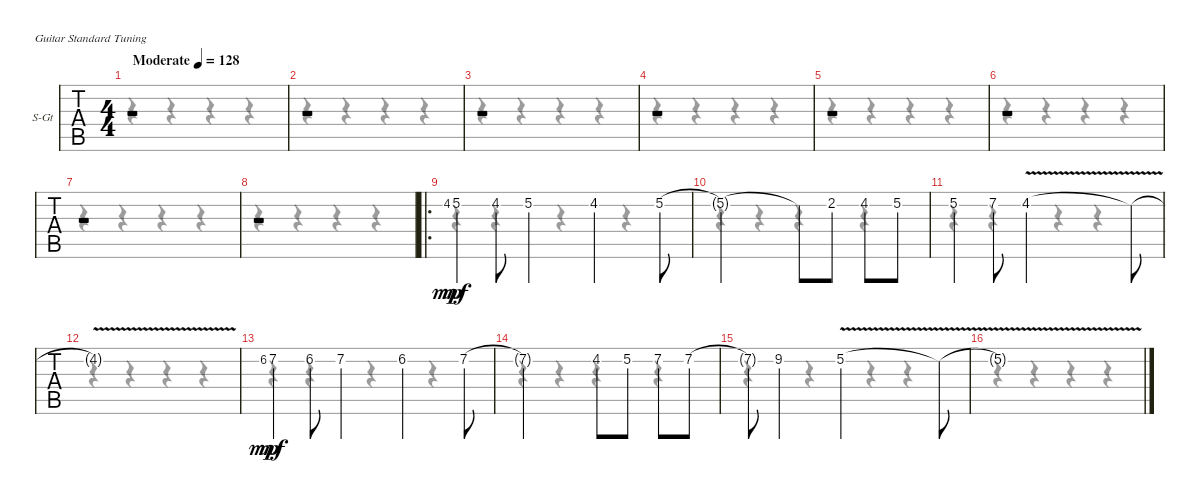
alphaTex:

\bracketExtendMode groupsimilarinstruments
\firstSystemTrackNameOrientation horizontal
\otherSystemsTrackNameOrientation horizontal
\track ("Steel Guitar" "S-Gt") {solo instrument acousticguitarsteel}
\staff {tabs}
\tuning (E4 B3 G3 D3 A2 E2)
\voice
\ts (4 4)
\beaming (8 2 2 2 2)
\tempo (128 "Moderate")
\clef g2
\ks c
r.1{dy mp instrument acousticguitarsteel} |
r.1 |
r.1 |
r.1 |
r.1 |
r.1 |
r.1 |
r.1 |
\ro
4.2.8{gr} 5.2.4{dy mf} 4.2.8 5.2.4 4.2.4 5.2.8 |
5.2{t}.2 5.2{t}.8 2.2.8 4.2.8 5.2.8 |
5.2.4 7.2.8 4.2{v}.2 4.2{v t}.8 |
4.2{v t}.1 |
6.2.8{gr dy mp} 7.2.4{dy mf} 6.2.8 7.2.4 6.2.4 7.2.8 |
7.2{t}.2 4.2.8 5.2.8 7.2.8 7.2.8 |
7.2{t}.8 9.2.4 5.2{v}.2 5.2{v t}.8 |
5.2{v t}.1
\voice
\clef g2
\ottava regular
\simile none
\ks c
r.4{dy mf} r.4 r.4 r.4 |
r.4 r.4 r.4 r.4 |
r.4 r.4 r.4 r.4 |
r.4 r.4 r.4 r.4 |
r.4 r.4 r.4 r.4 |
r.4 r.4 r.4 r.4 |
r.4 r.4 r.4 r.4 |
r.4 r.4 r.4 r.4 |
r.4 r.4 r.4 r.4 |
r.4 r.4 r.4 r.4 |
r.4 r.4 r.4 r.4 |
r.4 r.4 r.4 r.4 |
r.4 r.4 r.4 r.4 |
r.4 r.4 r.4 r.4 |
r.4 r.4 r.4 r.4 |
r.4 r.4 r.4 r.4
